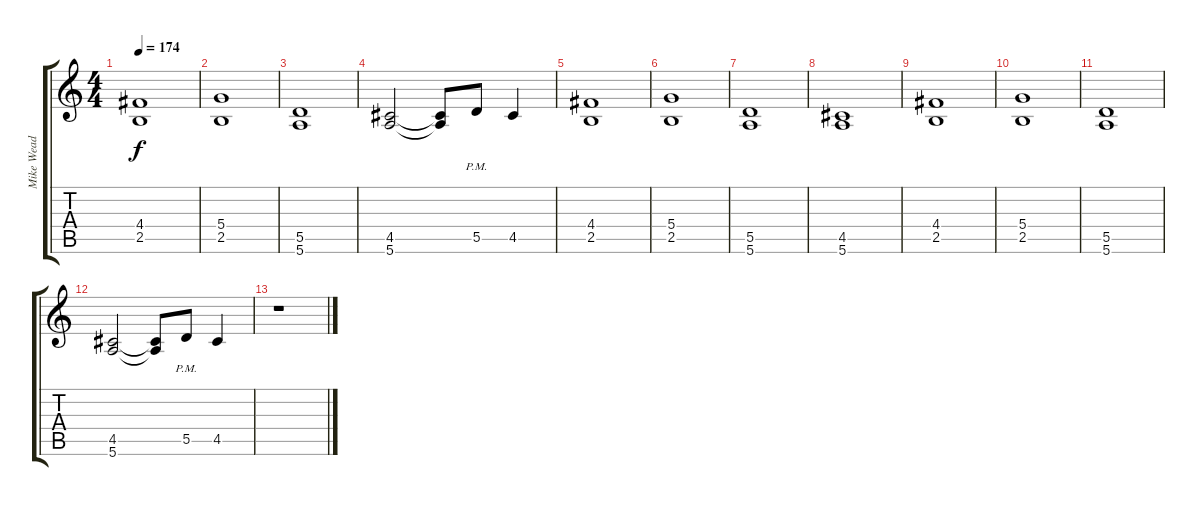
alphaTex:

\track ("Mike Wead" "Mike Wead") {instrument distortionguitar}
\staff {score tabs}
\tuning (E4 B3 G3 D3 A2 E2) {hide}
\ts (4 4)
\tempo 174
\clef g2
\ks c
(4.4 2.5).1{dy f} |
(5.4 2.5).1 |
(5.5 5.6).1 |
(4.5 5.6).2 (4.5{t} 5.6{t}).8 5.5{pm}.8 4.5.4 |
(4.4 2.5).1 |
(5.4 2.5).1 |
(5.5 5.6).1 |
(4.5 5.6).1 |
(4.4 2.5).1 |
(5.4 2.5).1 |
(5.5 5.6).1 |
(4.5 5.6).2 (4.5{t} 5.6{t}).8 5.5{pm}.8 4.5.4 |
r.1
